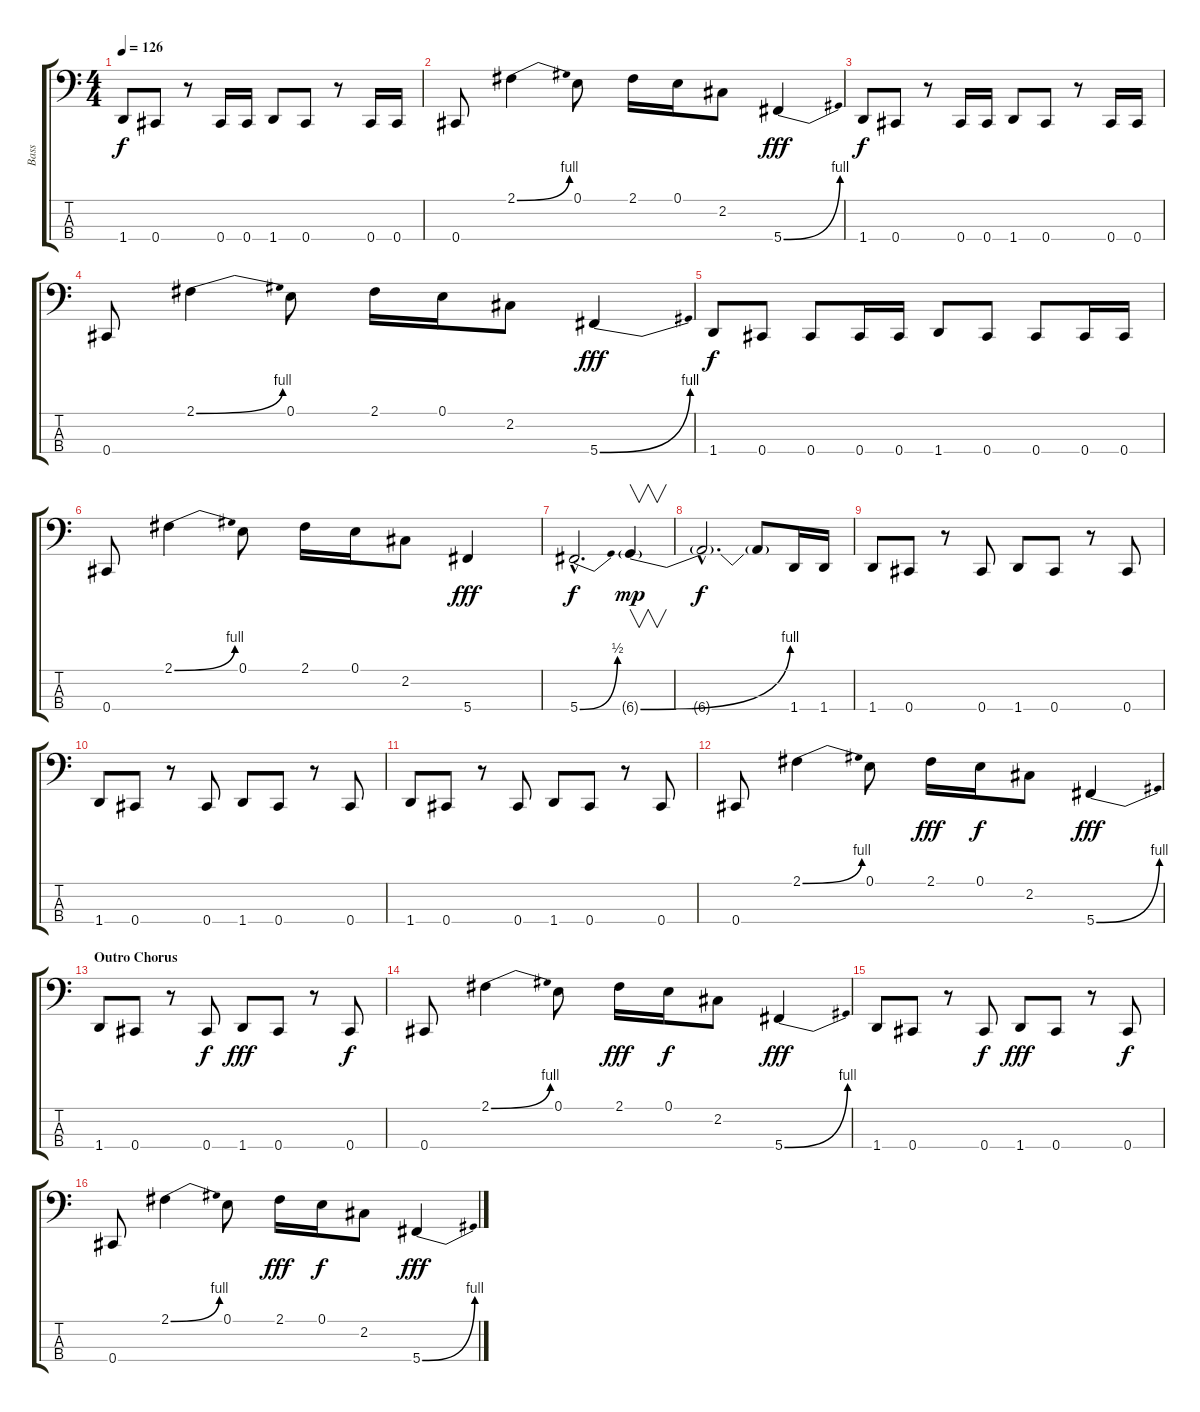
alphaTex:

\track ("Bass" "Bass") {instrument electricbasspick}
\staff {score tabs}
\tuning (E2 B1 Gb1 Db1) {hide}
\ts (4 4)
\tempo 126
\clef f4
\ks c
1.4.8{dy f} 0.4.8 r.8 0.4.16 0.4.16 1.4.8 0.4.8 r.8 0.4.16 0.4.16 |
0.4.8 2.1{be (bend 0 0 60 4)}.4 0.1.8 2.1.16 0.1.16 2.2.8 5.4{be (bend 0 0 60 4)}.4{dy fff} |
1.4.8{dy f} 0.4.8 r.8 0.4.16 0.4.16 1.4.8 0.4.8 r.8 0.4.16 0.4.16 |
0.4.8 2.1{be (bend 0 0 60 4)}.4 0.1.8 2.1.16 0.1.16 2.2.8 5.4{be (bend 0 0 60 4)}.4{dy fff} |
1.4.8{dy f} 0.4.8 0.4.8 0.4.16 0.4.16 1.4.8 0.4.8 0.4.8 0.4.16 0.4.16 |
0.4.8 2.1{be (bend 0 0 60 4)}.4 0.1.8 2.1.16 0.1.16 2.2.8 5.4.4{dy fff} |
5.4{be (bend 0 0 60 2) hac}.2{d dy f} 6.4{be (bend 0 0 60 4) g}.4{v dy mp} |
6.4{hac t}.2{d dy f} 6.4{t}.8 1.4.16 1.4.16 |
1.4.8 0.4.8 r.8 0.4.8 1.4.8 0.4.8 r.8 0.4.8 |
1.4.8 0.4.8 r.8 0.4.8 1.4.8 0.4.8 r.8 0.4.8 |
1.4.8 0.4.8 r.8 0.4.8 1.4.8 0.4.8 r.8 0.4.8 |
0.4.8 2.1{be (bend 0 0 60 4)}.4 0.1.8 2.1.16{dy fff} 0.1.16{dy f} 2.2.8 5.4{be (bend 0 0 60 4)}.4{dy fff} |
\section ("" "Outro Chorus")
1.4.8 0.4.8 r.8 0.4.8{dy f} 1.4.8{dy fff} 0.4.8 r.8 0.4.8{dy f} |
0.4.8 2.1{be (bend 0 0 60 4)}.4 0.1.8 2.1.16{dy fff} 0.1.16{dy f} 2.2.8 5.4{be (bend 0 0 60 4)}.4{dy fff} |
1.4.8 0.4.8 r.8 0.4.8{dy f} 1.4.8{dy fff} 0.4.8 r.8 0.4.8{dy f} |
0.4.8 2.1{be (bend 0 0 60 4)}.4 0.1.8 2.1.16{dy fff} 0.1.16{dy f} 2.2.8 5.4{be (bend 0 0 60 4)}.4{dy fff}
